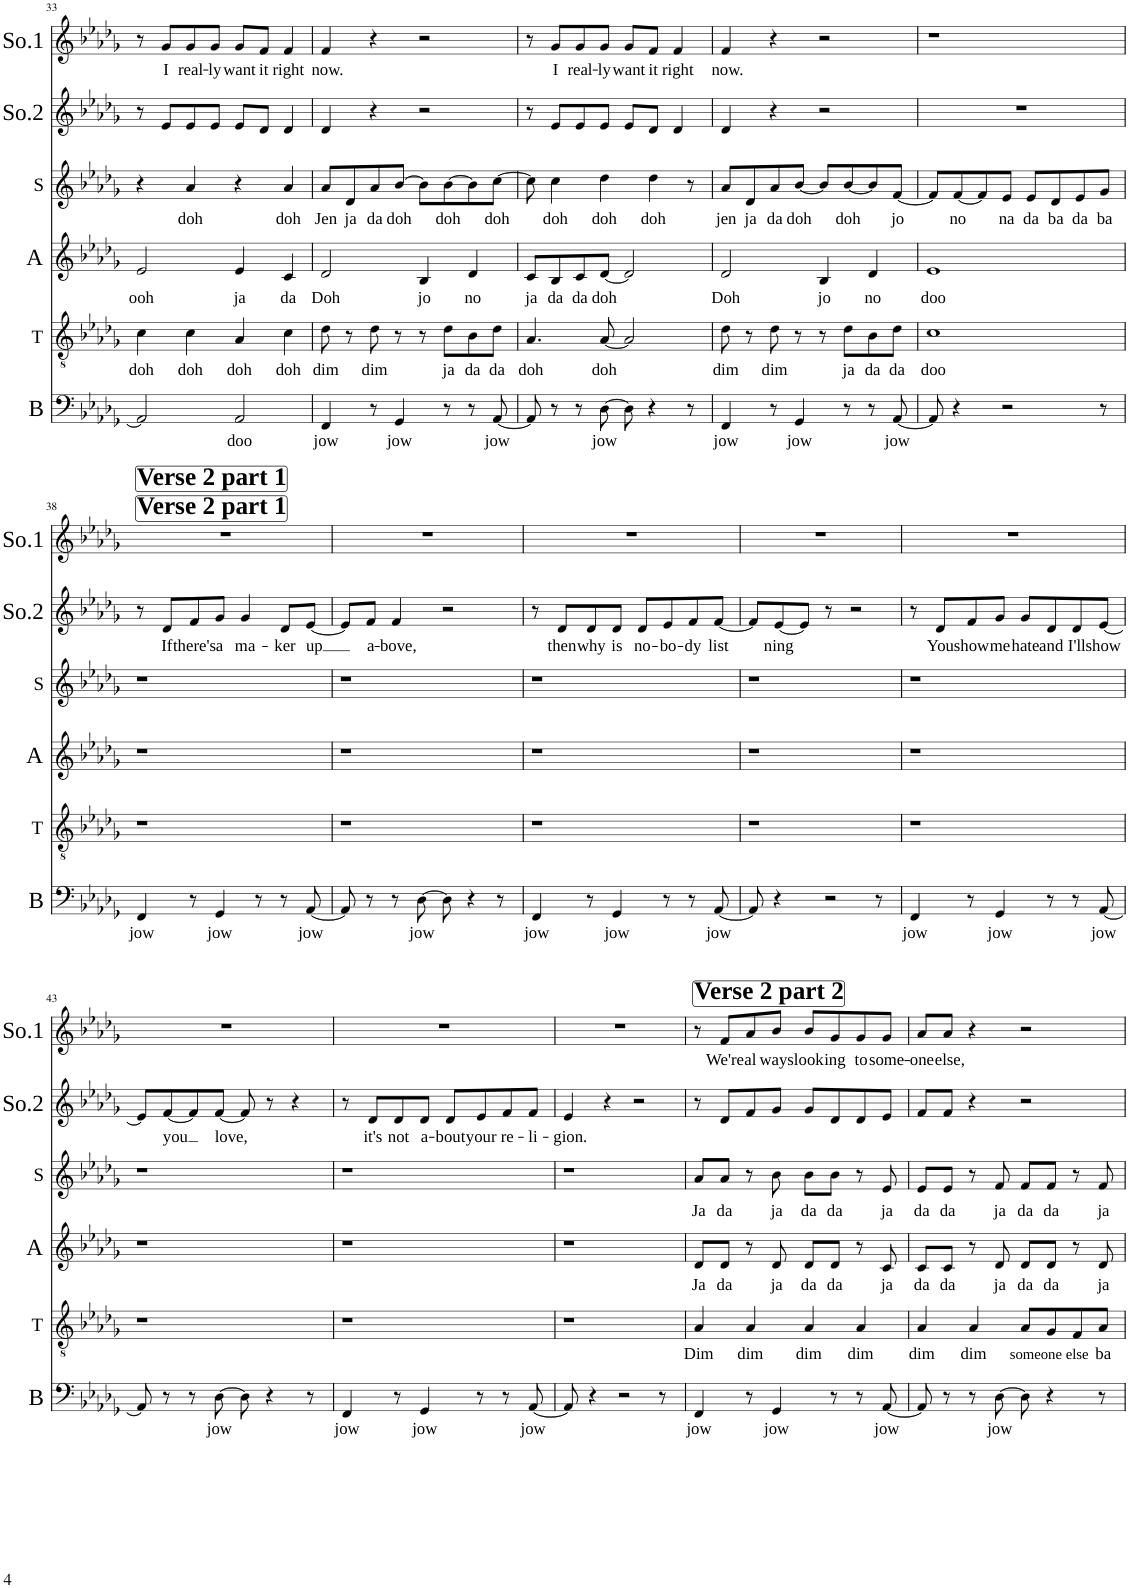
**kern	**text	**kern	**text	**kern	**text	**kern	**text	**kern	**text	**kern	**text
*part6	*part6	*part5	*part5	*part4	*part4	*part3	*part3	*part2	*part2	*part1	*part1
*staff6	*staff6	*staff5	*staff5	*staff4	*staff4	*staff3	*staff3	*staff2	*staff2	*staff1	*staff1
*I"Bass	*	*I"Tenor	*	*I"Alto	*	*I"Soprano	*	*I"Solo 2	*	*I"Solo 1	*
*I'B	*	*I'T	*	*I'A	*	*I'S	*	*I'So.2	*	*I'So.1	*
!!LO:PB:g=z
*clefF4	*	*clefGv2	*	*clefG2	*	*clefG2	*	*clefG2	*	*clefG2	*
*k[b-e-a-d-g-]	*	*k[b-e-a-d-g-]	*	*k[b-e-a-d-g-]	*	*k[b-e-a-d-g-]	*	*k[b-e-a-d-g-]	*	*k[b-e-a-d-g-]	*
*M4/4	*	*M4/4	*	*M4/4	*	*M4/4	*	*M4/4	*	*M4/4	*
=33	=33	=33	=33	=33	=33	=33	=33	=33	=33	=33	=33
!	!	!	!LO:LY:b	!	!LO:LY:b	!	!	!	!	!	!
2AA-/]	.	4c\	doh	2e-/	ooh	4r	.	8r	.	8r	.
!	!	!	!	!	!	!	!	!	!	!	!LO:LY:b
.	.	.	.	.	.	.	.	8e-/L	.	8g-/L	I
!	!	!	!LO:LY:b	!	!	!	!LO:LY:b	!	!	!	!LO:LY:b
.	.	4c\	doh	.	.	4a-/	doh	8e-/	.	8g-/	real-
!	!	!	!	!	!	!	!	!	!	!	!LO:LY:b
.	.	.	.	.	.	.	.	8e-/J	.	8g-/J	-ly
!	!LO:LY:b	!	!LO:LY:b	!	!LO:LY:b	!	!	!	!	!	!LO:LY:b
2AA-/	doo	4A-/	doh	4e-/	ja	4r	.	8e-/L	.	8g-/L	want
!	!	!	!	!	!	!	!	!	!	!	!LO:LY:b
.	.	.	.	.	.	.	.	8d-/J	.	8f/J	it
!	!	!	!LO:LY:b	!	!LO:LY:b	!	!LO:LY:b	!	!	!	!LO:LY:b
.	.	4c\	doh	4c/	da	4a-/	doh	4d-/	.	4f/	right
=34	=34	=34	=34	=34	=34	=34	=34	=34	=34	=34	=34
!	!LO:LY:b	!	!LO:LY:b	!	!LO:LY:b	!	!LO:LY:b	!	!	!	!LO:LY:b
4FF/	jow	8d-\	dim	2d-/	Doh	8a-/L	Jen	4d-/	.	4f/	now.
!	!	!	!	!	!	!	!LO:LY:b	!	!	!	!
.	.	8r	.	.	.	8d-/	ja	.	.	.	.
!	!	!	!LO:LY:b	!	!	!	!LO:LY:b	!	!	!	!
8r	.	8d-\	dim	.	.	8a-/	da	4r	.	4r	.
!	!LO:LY:b	!	!	!	!	!	!LO:LY:b	!	!	!	!
4GG-/	jow	8r	.	.	.	[8b-/J	doh	.	.	.	.
!	!	!	!	!	!LO:LY:b	!	!	!	!	!	!
.	.	8r	.	4B-/	jo	8b-\L]	.	2r	.	2r	.
!	!	!	!LO:LY:b	!	!	!	!LO:LY:b	!	!	!	!
8r	.	8d-\L	ja	.	.	[8b-\	doh	.	.	.	.
!	!	!	!LO:LY:b	!	!LO:LY:b	!	!	!	!	!	!
8r	.	8B-\	da	4d-/	no	8b-\]	.	.	.	.	.
!	!LO:LY:b	!	!LO:LY:b	!	!	!	!LO:LY:b	!	!	!	!
[8AA-/	jow	8d-\J	da	.	.	[8cc\J	doh	.	.	.	.
=35	=35	=35	=35	=35	=35	=35	=35	=35	=35	=35	=35
!	!	!	!LO:LY:b	!	!LO:LY:b	!	!	!	!	!	!
8AA-/]	.	4.A-/	doh	8c/L	ja	8cc\]	.	8r	.	8r	.
!	!	!	!	!	!LO:LY:b	!	!LO:LY:b	!	!	!	!LO:LY:b
8r	.	.	.	8B-/	da	4cc\	doh	8e-/L	.	8g-/L	I
!	!	!	!	!	!LO:LY:b	!	!	!	!	!	!LO:LY:b
8r	.	.	.	8c/	da	.	.	8e-/	.	8g-/	real-
!	!LO:LY:b	!	!LO:LY:b	!	!LO:LY:b	!	!LO:LY:b	!	!	!	!LO:LY:b
[8D-\	jow	[8A-/	doh	[8d-/J	doh	4dd-\	doh	8e-/J	.	8g-/J	-ly
!	!	!	!	!	!	!	!	!	!	!	!LO:LY:b
8D-\]	.	2A-/]	.	2d-/]	.	.	.	8e-/L	.	8g-/L	want
!	!	!	!	!	!	!	!LO:LY:b	!	!	!	!LO:LY:b
4r	.	.	.	.	.	4dd-\	doh	8d-/J	.	8f/J	it
!	!	!	!	!	!	!	!	!	!	!	!LO:LY:b
.	.	.	.	.	.	.	.	4d-/	.	4f/	right
8r	.	.	.	.	.	8r	.	.	.	.	.
=36	=36	=36	=36	=36	=36	=36	=36	=36	=36	=36	=36
!	!LO:LY:b	!	!LO:LY:b	!	!LO:LY:b	!	!LO:LY:b	!	!	!	!LO:LY:b
4FF/	jow	8d-\	dim	2d-/	Doh	8a-/L	jen	4d-/	.	4f/	now.
!	!	!	!	!	!	!	!LO:LY:b	!	!	!	!
.	.	8r	.	.	.	8d-/	ja	.	.	.	.
!	!	!	!LO:LY:b	!	!	!	!LO:LY:b	!	!	!	!
8r	.	8d-\	dim	.	.	8a-/	da	4r	.	4r	.
!	!LO:LY:b	!	!	!	!	!	!LO:LY:b	!	!	!	!
4GG-/	jow	8r	.	.	.	[8b-/J	doh	.	.	.	.
!	!	!	!	!	!LO:LY:b	!	!	!	!	!	!
.	.	8r	.	4B-/	jo	8b-/L]	.	2r	.	2r	.
!	!	!	!LO:LY:b	!	!	!	!LO:LY:b	!	!	!	!
8r	.	8d-\L	ja	.	.	[8b-/	doh	.	.	.	.
!	!	!	!LO:LY:b	!	!LO:LY:b	!	!	!	!	!	!
8r	.	8B-\	da	4d-/	no	8b-/]	.	.	.	.	.
!	!LO:LY:b	!	!LO:LY:b	!	!	!	!LO:LY:b	!	!	!	!
[8AA-/	jow	8d-\J	da	.	.	[8f/J	jo	.	.	.	.
=37	=37	=37	=37	=37	=37	=37	=37	=37	=37	=37	=37
!	!	!	!LO:LY:b	!	!LO:LY:b	!	!	!	!	!	!
8AA-/]	.	1c	doo	1e-	doo	8f/L]	.	1r	.	1r	.
!	!	!	!	!	!	!	!LO:LY:b	!	!	!	!
4r	.	.	.	.	.	[8f/	no	.	.	.	.
.	.	.	.	.	.	8f/]	.	.	.	.	.
!	!	!	!	!	!	!	!LO:LY:b	!	!	!	!
2r	.	.	.	.	.	8e-/J	na	.	.	.	.
!	!	!	!	!	!	!	!LO:LY:b	!	!	!	!
.	.	.	.	.	.	8e-/L	da	.	.	.	.
!	!	!	!	!	!	!	!LO:LY:b	!	!	!	!
.	.	.	.	.	.	8d-/	ba	.	.	.	.
!	!	!	!	!	!	!	!LO:LY:b	!	!	!	!
.	.	.	.	.	.	8e-/	da	.	.	.	.
!	!	!	!	!	!	!	!LO:LY:b	!	!	!	!
8r	.	.	.	.	.	8g-/J	ba	.	.	.	.
!!LO:LB:g=z
=38	=38	=38	=38	=38	=38	=38	=38	=38	=38	=38	=38
!	!	!	!	!	!	!	!	!	!	!LO:TX:a:B:t=Verse 2 part 1	!
!	!	!	!	!	!	!	!	!	!	!LO:TX:a:B:t=Verse 2 part 1	!
!	!LO:LY:b	!	!	!	!	!	!	!	!	!	!
4FF/	jow	1r	.	1r	.	1r	.	8r	.	1r	.
!	!	!	!	!	!	!	!	!	!LO:LY:b	!	!
.	.	.	.	.	.	.	.	8d-/L	If	.	.
!	!	!	!	!	!	!	!	!	!LO:LY:b	!	!
8r	.	.	.	.	.	.	.	8f/	there's	.	.
!	!LO:LY:b	!	!	!	!	!	!	!	!LO:LY:b	!	!
4GG-/	jow	.	.	.	.	.	.	8g-/J	a	.	.
!	!	!	!	!	!	!	!	!	!LO:LY:b	!	!
.	.	.	.	.	.	.	.	4g-/	ma-	.	.
8r	.	.	.	.	.	.	.	.	.	.	.
!	!	!	!	!	!	!	!	!	!LO:LY:b	!	!
8r	.	.	.	.	.	.	.	8d-/L	-ker	.	.
!	!LO:LY:b	!	!	!	!	!	!	!	!LO:LY:b	!	!
[8AA-/	jow	.	.	.	.	.	.	[8e-/J	-up	.	.
=39	=39	=39	=39	=39	=39	=39	=39	=39	=39	=39	=39
8AA-/]	.	1r	.	1r	.	1r	.	8e-/L]	.	1r	.
!	!	!	!	!	!	!	!	!	!LO:LY:b	!	!
8r	.	.	.	.	.	.	.	8f/J	a-	.	.
!	!	!	!	!	!	!	!	!	!LO:LY:b	!	!
8r	.	.	.	.	.	.	.	4f/	-bove,	.	.
!	!LO:LY:b	!	!	!	!	!	!	!	!	!	!
[8D-\	jow	.	.	.	.	.	.	.	.	.	.
8D-\]	.	.	.	.	.	.	.	2r	.	.	.
4r	.	.	.	.	.	.	.	.	.	.	.
8r	.	.	.	.	.	.	.	.	.	.	.
=40	=40	=40	=40	=40	=40	=40	=40	=40	=40	=40	=40
!	!LO:LY:b	!	!	!	!	!	!	!	!	!	!
4FF/	jow	1r	.	1r	.	1r	.	8r	.	1r	.
!	!	!	!	!	!	!	!	!	!LO:LY:b	!	!
.	.	.	.	.	.	.	.	8d-/L	then	.	.
!	!	!	!	!	!	!	!	!	!LO:LY:b	!	!
8r	.	.	.	.	.	.	.	8d-/	why	.	.
!	!LO:LY:b	!	!	!	!	!	!	!	!LO:LY:b	!	!
4GG-/	jow	.	.	.	.	.	.	8d-/J	is	.	.
!	!	!	!	!	!	!	!	!	!LO:LY:b	!	!
.	.	.	.	.	.	.	.	8d-/L	no-	.	.
!	!	!	!	!	!	!	!	!	!LO:LY:b	!	!
8r	.	.	.	.	.	.	.	8e-/	-bo-	.	.
!	!	!	!	!	!	!	!	!	!LO:LY:b	!	!
8r	.	.	.	.	.	.	.	8f/	-dy	.	.
!	!LO:LY:b	!	!	!	!	!	!	!	!LO:LY:b	!	!
[8AA-/	jow	.	.	.	.	.	.	[8f/J	list	.	.
=41	=41	=41	=41	=41	=41	=41	=41	=41	=41	=41	=41
8AA-/]	.	1r	.	1r	.	1r	.	8f/L]	.	1r	.
!	!	!	!	!	!	!	!	!	!LO:LY:b	!	!
4r	.	.	.	.	.	.	.	[8e-/	ning	.	.
.	.	.	.	.	.	.	.	8e-/J]	.	.	.
2r	.	.	.	.	.	.	.	8r	.	.	.
.	.	.	.	.	.	.	.	2r	.	.	.
8r	.	.	.	.	.	.	.	.	.	.	.
=42	=42	=42	=42	=42	=42	=42	=42	=42	=42	=42	=42
!	!LO:LY:b	!	!	!	!	!	!	!	!	!	!
4FF/	jow	1r	.	1r	.	1r	.	8r	.	1r	.
!	!	!	!	!	!	!	!	!	!LO:LY:b	!	!
.	.	.	.	.	.	.	.	8d-/L	You	.	.
!	!	!	!	!	!	!	!	!	!LO:LY:b	!	!
8r	.	.	.	.	.	.	.	8f/	show	.	.
!	!LO:LY:b	!	!	!	!	!	!	!	!LO:LY:b	!	!
4GG-/	jow	.	.	.	.	.	.	8g-/J	me	.	.
!	!	!	!	!	!	!	!	!	!LO:LY:b	!	!
.	.	.	.	.	.	.	.	8g-/L	hate	.	.
!	!	!	!	!	!	!	!	!	!LO:LY:b	!	!
8r	.	.	.	.	.	.	.	8d-/	and	.	.
!	!	!	!	!	!	!	!	!	!LO:LY:b	!	!
8r	.	.	.	.	.	.	.	8d-/	I'll	.	.
!	!LO:LY:b	!	!	!	!	!	!	!	!LO:LY:b	!	!
[8AA-/	jow	.	.	.	.	.	.	[8e-/J	show	.	.
!!LO:LB:g=z
=43	=43	=43	=43	=43	=43	=43	=43	=43	=43	=43	=43
8AA-/]	.	1r	.	1r	.	1r	.	8e-/L]	.	1r	.
!	!	!	!	!	!	!	!	!	!LO:LY:b	!	!
8r	.	.	.	.	.	.	.	[8f/	you	.	.
8r	.	.	.	.	.	.	.	8f/]	.	.	.
!	!LO:LY:b	!	!	!	!	!	!	!	!LO:LY:b	!	!
[8D-\	jow	.	.	.	.	.	.	[8f/J	love,	.	.
8D-\]	.	.	.	.	.	.	.	8f/]	.	.	.
4r	.	.	.	.	.	.	.	8r	.	.	.
.	.	.	.	.	.	.	.	4r	.	.	.
8r	.	.	.	.	.	.	.	.	.	.	.
=44	=44	=44	=44	=44	=44	=44	=44	=44	=44	=44	=44
!	!LO:LY:b	!	!	!	!	!	!	!	!	!	!
4FF/	jow	1r	.	1r	.	1r	.	8r	.	1r	.
!	!	!	!	!	!	!	!	!	!LO:LY:b	!	!
.	.	.	.	.	.	.	.	8d-/L	it's	.	.
!	!	!	!	!	!	!	!	!	!LO:LY:b	!	!
8r	.	.	.	.	.	.	.	8d-/	not	.	.
!	!LO:LY:b	!	!	!	!	!	!	!	!LO:LY:b	!	!
4GG-/	jow	.	.	.	.	.	.	8d-/J	a-	.	.
!	!	!	!	!	!	!	!	!	!LO:LY:b	!	!
.	.	.	.	.	.	.	.	8d-/L	-bout	.	.
!	!	!	!	!	!	!	!	!	!LO:LY:b	!	!
8r	.	.	.	.	.	.	.	8e-/	your	.	.
!	!	!	!	!	!	!	!	!	!LO:LY:b	!	!
8r	.	.	.	.	.	.	.	8f/	re-	.	.
!	!LO:LY:b	!	!	!	!	!	!	!	!LO:LY:b	!	!
[8AA-/	jow	.	.	.	.	.	.	8f/J	-li-	.	.
=45	=45	=45	=45	=45	=45	=45	=45	=45	=45	=45	=45
!	!	!	!	!	!	!	!	!	!LO:LY:b	!	!
8AA-/]	.	1r	.	1r	.	1r	.	4e-/	-gion.	1r	.
4r	.	.	.	.	.	.	.	.	.	.	.
.	.	.	.	.	.	.	.	4r	.	.	.
2r	.	.	.	.	.	.	.	.	.	.	.
.	.	.	.	.	.	.	.	2r	.	.	.
8r	.	.	.	.	.	.	.	.	.	.	.
=46	=46	=46	=46	=46	=46	=46	=46	=46	=46	=46	=46
!	!	!	!	!	!	!	!	!	!	!LO:TX:a:B:t=Verse 2 part 2	!
!	!LO:LY:b	!	!LO:LY:b	!	!LO:LY:b	!	!LO:LY:b	!	!	!	!
4FF/	jow	4A-/	Dim	8d-/L	Ja	8a-/L	Ja	8r	.	8r	.
!	!	!	!	!	!LO:LY:b	!	!LO:LY:b	!	!	!	!LO:LY:b
.	.	.	.	8d-/J	da	8a-/J	da	8d-/L	.	8f/L	We're
!	!	!	!LO:LY:b	!	!	!	!	!	!	!	!LO:LY:b
8r	.	4A-/	dim	8r	.	8r	.	8f/	.	8a-/	al-
!	!LO:LY:b	!	!	!	!LO:LY:b	!	!LO:LY:b	!	!	!	!LO:LY:b
4GG-/	jow	.	.	8d-/	ja	8b-\	ja	8g-/J	.	8b-/J	-ways
!	!	!	!LO:LY:b	!	!LO:LY:b	!	!LO:LY:b	!	!	!	!LO:LY:b
.	.	4A-/	dim	8d-/L	da	8b-\L	da	8g-/L	.	8b-/L	look-
!	!	!	!	!	!LO:LY:b	!	!LO:LY:b	!	!	!	!LO:LY:b
8r	.	.	.	8d-/J	da	8b-\J	da	8d-/	.	8g-/	-ing
!	!	!	!LO:LY:b	!	!	!	!	!	!	!	!LO:LY:b
8r	.	4A-/	dim	8r	.	8r	.	8d-/	.	8g-/	to
!	!LO:LY:b	!	!	!	!LO:LY:b	!	!LO:LY:b	!	!	!	!LO:LY:b
[8AA-/	jow	.	.	8c/	ja	8e-/	ja	8e-/J	.	8g-/J	some-
=47	=47	=47	=47	=47	=47	=47	=47	=47	=47	=47	=47
!	!	!	!LO:LY:b	!	!LO:LY:b	!	!LO:LY:b	!	!	!	!LO:LY:b
8AA-/]	.	4A-/	dim	8c/L	da	8e-/L	da	8f/L	.	8a-/L	-one
!	!	!	!	!	!LO:LY:b	!	!LO:LY:b	!	!	!	!LO:LY:b
8r	.	.	.	8c/J	da	8e-/J	da	8f/J	.	8a-/J	else,
!	!	!	!LO:LY:b	!	!	!	!	!	!	!	!
8r	.	4A-/	dim	8r	.	8r	.	4r	.	4r	.
!	!LO:LY:b	!	!	!	!LO:LY:b	!	!LO:LY:b	!	!	!	!
[8D-\	jow	.	.	8d-/	ja	8f/	ja	.	.	.	.
!	!	!	!LO:LY:b	!	!LO:LY:b	!	!LO:LY:b	!	!	!	!
8D-\]	.	8A-/L	some-	8d-/L	da	8f/L	da	2r	.	2r	.
!	!	!	!LO:LY:b	!	!LO:LY:b	!	!LO:LY:b	!	!	!	!
4r	.	8G-/	-one	8d-/J	da	8f/J	da	.	.	.	.
!	!	!	!LO:LY:b	!	!	!	!	!	!	!	!
.	.	8F/	else	8r	.	8r	.	.	.	.	.
!	!	!	!LO:LY:b	!	!LO:LY:b	!	!LO:LY:b	!	!	!	!
8r	.	8A-/J	ba	8d-/	ja	8f/	ja	.	.	.	.
=	=	=	=	=	=	=	=	=	=	=	=
*-	*-	*-	*-	*-	*-	*-	*-	*-	*-	*-	*-
